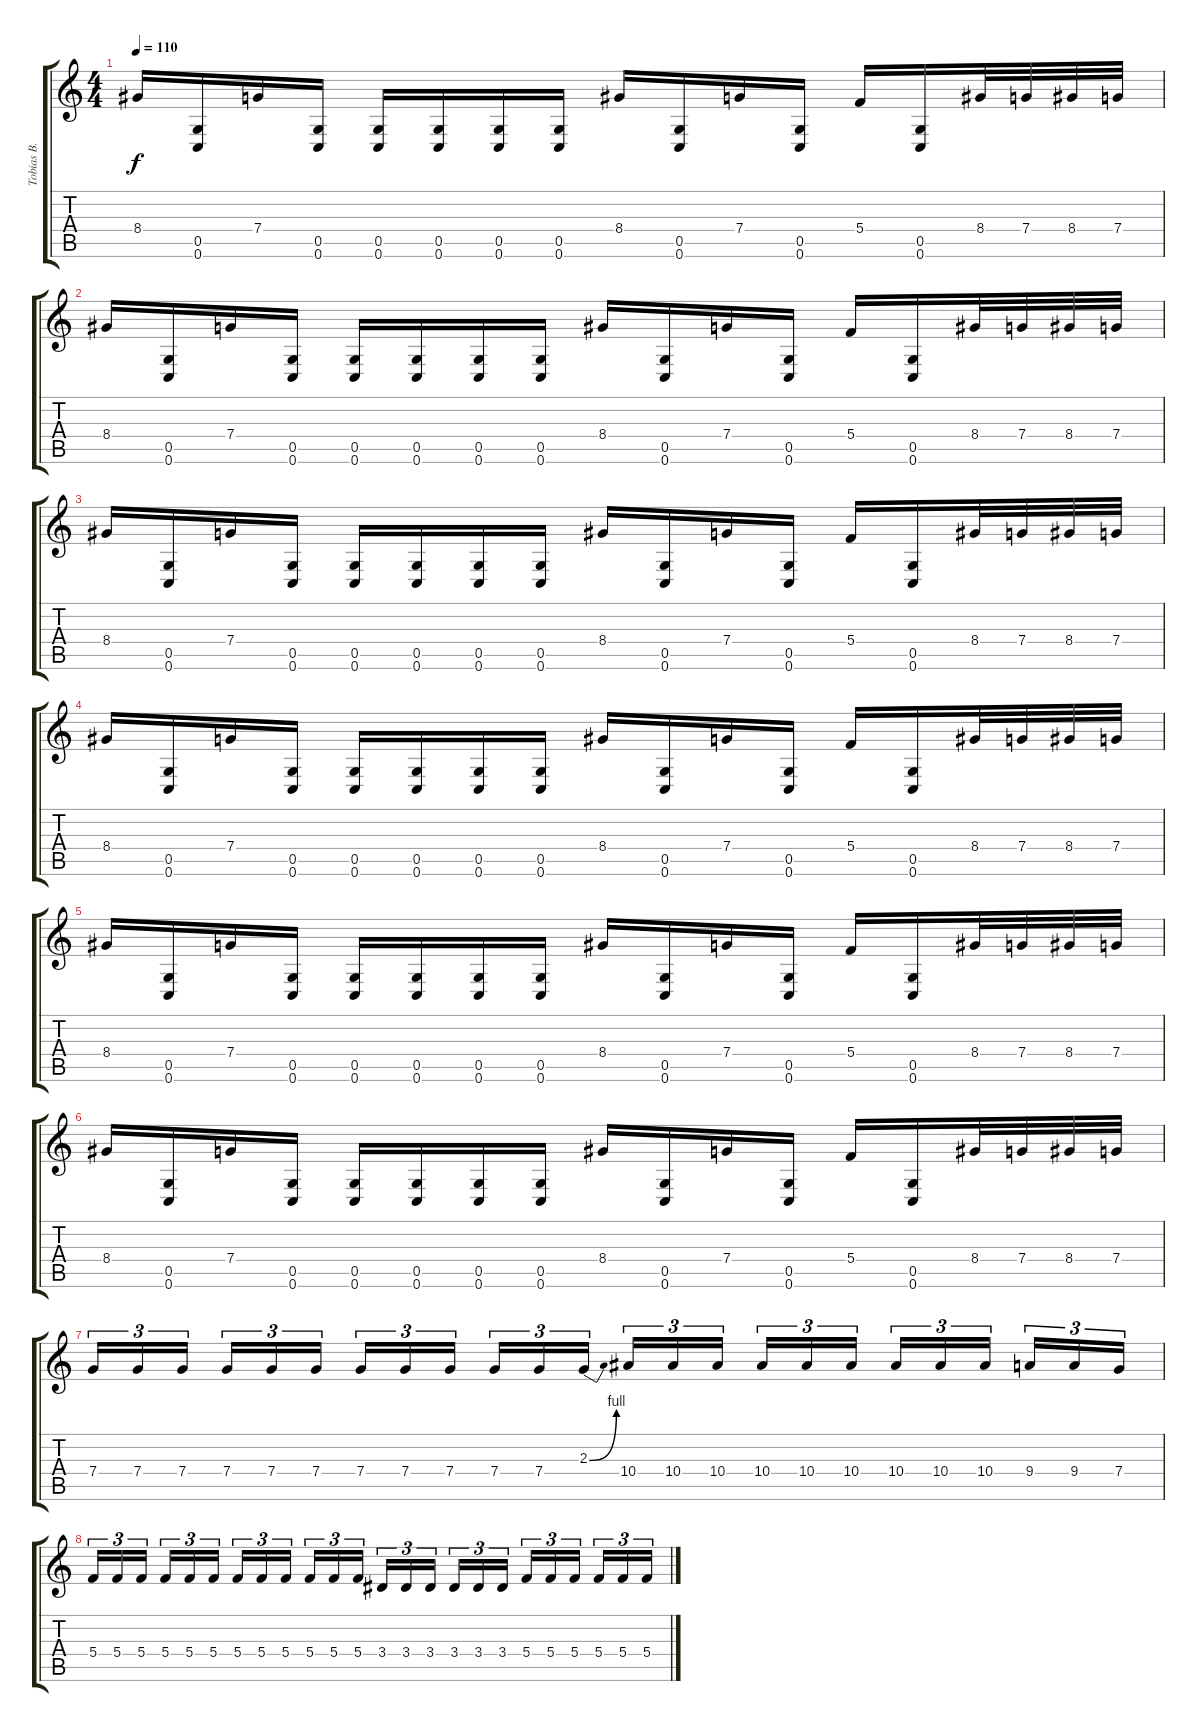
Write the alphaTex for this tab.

\track ("Tobias B." "Tobias B.") {instrument distortionguitar}
\staff {score tabs}
\tuning (D4 A3 F3 C3 G2 C2) {hide}
\ts (4 4)
\tempo 110
\clef g2
\ks c
8.4.16{dy f} (0.5 0.6).16 7.4.16 (0.5 0.6).16 (0.5 0.6).16 (0.5 0.6).16 (0.5 0.6).16 (0.5 0.6).16 8.4.16 (0.5 0.6).16 7.4.16 (0.5 0.6).16 5.4.16 (0.5 0.6).16 8.4.32 7.4.32 8.4.32 7.4.32 |
8.4.16 (0.5 0.6).16 7.4.16 (0.5 0.6).16 (0.5 0.6).16 (0.5 0.6).16 (0.5 0.6).16 (0.5 0.6).16 8.4.16 (0.5 0.6).16 7.4.16 (0.5 0.6).16 5.4.16 (0.5 0.6).16 8.4.32 7.4.32 8.4.32 7.4.32 |
8.4.16 (0.5 0.6).16 7.4.16 (0.5 0.6).16 (0.5 0.6).16 (0.5 0.6).16 (0.5 0.6).16 (0.5 0.6).16 8.4.16 (0.5 0.6).16 7.4.16 (0.5 0.6).16 5.4.16 (0.5 0.6).16 8.4.32 7.4.32 8.4.32 7.4.32 |
8.4.16 (0.5 0.6).16 7.4.16 (0.5 0.6).16 (0.5 0.6).16 (0.5 0.6).16 (0.5 0.6).16 (0.5 0.6).16 8.4.16 (0.5 0.6).16 7.4.16 (0.5 0.6).16 5.4.16 (0.5 0.6).16 8.4.32 7.4.32 8.4.32 7.4.32 |
8.4.16 (0.5 0.6).16 7.4.16 (0.5 0.6).16 (0.5 0.6).16 (0.5 0.6).16 (0.5 0.6).16 (0.5 0.6).16 8.4.16 (0.5 0.6).16 7.4.16 (0.5 0.6).16 5.4.16 (0.5 0.6).16 8.4.32 7.4.32 8.4.32 7.4.32 |
8.4.16 (0.5 0.6).16 7.4.16 (0.5 0.6).16 (0.5 0.6).16 (0.5 0.6).16 (0.5 0.6).16 (0.5 0.6).16 8.4.16 (0.5 0.6).16 7.4.16 (0.5 0.6).16 5.4.16 (0.5 0.6).16 8.4.32 7.4.32 8.4.32 7.4.32 |
7.4.16{tu (3 2)} 7.4.16{tu (3 2)} 7.4.16{tu (3 2)} 7.4.16{tu (3 2)} 7.4.16{tu (3 2)} 7.4.16{tu (3 2)} 7.4.16{tu (3 2)} 7.4.16{tu (3 2)} 7.4.16{tu (3 2)} 7.4.16{tu (3 2)} 7.4.16{tu (3 2)} 2.3{be (bend 0 0 60 4)}.16{tu (3 2)} 10.4.16{tu (3 2)} 10.4.16{tu (3 2)} 10.4.16{tu (3 2)} 10.4.16{tu (3 2)} 10.4.16{tu (3 2)} 10.4.16{tu (3 2)} 10.4.16{tu (3 2)} 10.4.16{tu (3 2)} 10.4.16{tu (3 2)} 9.4.16{tu (3 2)} 9.4.16{tu (3 2)} 7.4.16{tu (3 2)} |
5.4.16{tu (3 2)} 5.4.16{tu (3 2)} 5.4.16{tu (3 2)} 5.4.16{tu (3 2)} 5.4.16{tu (3 2)} 5.4.16{tu (3 2)} 5.4.16{tu (3 2)} 5.4.16{tu (3 2)} 5.4.16{tu (3 2)} 5.4.16{tu (3 2)} 5.4.16{tu (3 2)} 5.4.16{tu (3 2)} 3.4.16{tu (3 2)} 3.4.16{tu (3 2)} 3.4.16{tu (3 2)} 3.4.16{tu (3 2)} 3.4.16{tu (3 2)} 3.4.16{tu (3 2)} 5.4.16{tu (3 2)} 5.4.16{tu (3 2)} 5.4.16{tu (3 2)} 5.4.16{tu (3 2)} 5.4.16{tu (3 2)} 5.4.16{tu (3 2)}
